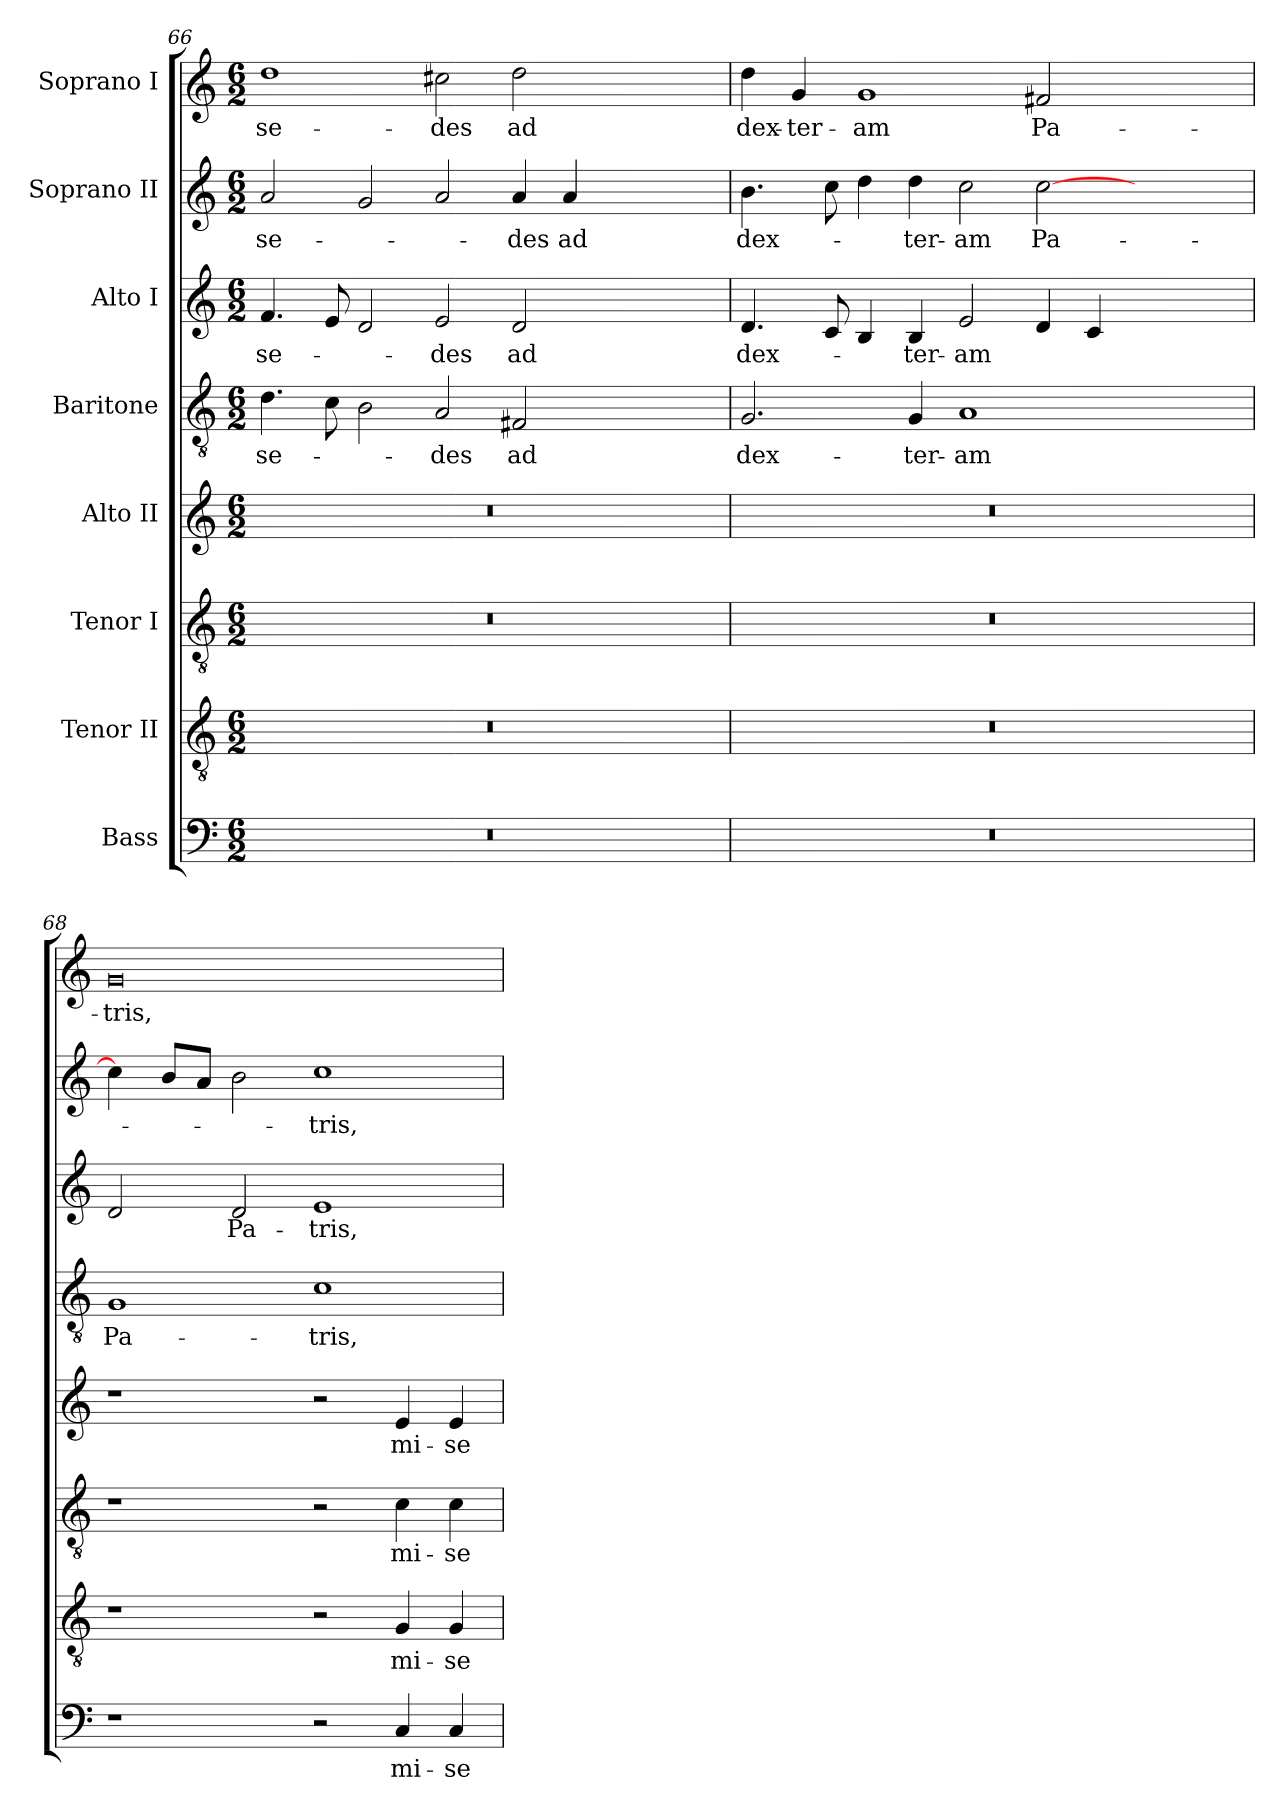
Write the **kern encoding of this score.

**kern	**text	**kern	**text	**kern	**text	**kern	**text	**kern	**text	**kern	**text	**kern	**text	**kern	**text
*part8	*part8	*part7	*part7	*part6	*part6	*part5	*part5	*part4	*part4	*part3	*part3	*part2	*part2	*part1	*part1
*staff8	*staff8	*staff7	*staff7	*staff6	*staff6	*staff5	*staff5	*staff4	*staff4	*staff3	*staff3	*staff2	*staff2	*staff1	*staff1
*I"Bass	*	*I"Tenor II	*	*I"Tenor I	*	*I"Alto II	*	*I"Baritone	*	*I"Alto I	*	*I"Soprano II	*	*I"Soprano I	*
*clefF4	*	*clefGv2	*	*clefGv2	*	*clefG2	*	*clefGv2	*	*clefG2	*	*clefG2	*	*clefG2	*
*ITrd7c12	*	*ITrd7c12	*	*ITrd7c12	*	*	*	*ITrd7c12	*	*	*	*	*	*	*
*k[]	*	*k[]	*	*k[]	*	*k[]	*	*k[]	*	*k[]	*	*k[]	*	*k[]	*
*C:	*	*C:	*	*C:	*	*C:	*	*C:	*	*C:	*	*C:	*	*C:	*
*M6/2	*	*M6/2	*	*M6/2	*	*M6/2	*	*M6/2	*	*M6/2	*	*M6/2	*	*M6/2	*
=66	=66	=66	=66	=66	=66	=66	=66	=66	=66	=66	=66	=66	=66	=66	=66
!LO:N:vis=1	!	!LO:N:vis=1	!	!LO:N:vis=1	!	!LO:N:vis=1	!	!	!	!	!	!	!	!	!
!	!	!	!	!	!	!	!	!	!LO:LY:b:color=#000000	!	!	!	!	!	!
!	!	!	!	!	!	!	!	!	!	!	!LO:LY:b:color=#000000	!	!	!	!
!	!	!	!	!	!	!	!	!	!	!	!	!	!LO:LY:b:color=#000000	!	!
!	!	!	!	!	!	!	!	!	!	!	!	!	!	!	!LO:LY:b:color=#000000
0.r	.	0.r	.	0.r	.	0.r	.	4.Di\	se-	4.fi/	se-	2ai/	se-	1ddi	se-
.	.	.	.	.	.	.	.	8Ci\	.	8ei/	.	.	.	.	.
.	.	.	.	.	.	.	.	2BBi\	.	2di/	.	2gi/	.	.	.
!	!	!	!	!	!	!	!	!	!LO:LY:b:color=#000000	!	!	!	!	!	!
!	!	!	!	!	!	!	!	!	!	!	!LO:LY:b:color=#000000	!	!	!	!
!	!	!	!	!	!	!	!	!	!	!	!	!	!	!	!LO:LY:b:color=#000000
.	.	.	.	.	.	.	.	2AAi/	-des	2ei/	-des	2ai/	.	2cc#Xi\	-des
!	!	!	!	!	!	!	!	!	!LO:LY:b:color=#000000	!	!	!	!	!	!
!	!	!	!	!	!	!	!	!	!	!	!LO:LY:b:color=#000000	!	!	!	!
!	!	!	!	!	!	!	!	!	!	!	!	!	!LO:LY:b:color=#000000	!	!
!	!	!	!	!	!	!	!	!	!	!	!	!	!	!	!LO:LY:b:color=#000000
.	.	.	.	.	.	.	.	2FF#Xi/	ad	2di/	ad	4ai/	-des	2ddi\	ad
!	!	!	!	!	!	!	!	!	!	!	!	!	!LO:LY:b:color=#000000	!	!
.	.	.	.	.	.	.	.	.	.	.	.	4ai/	ad	.	.
.	.	.	.	.	.	.	.	1ryy	.	1ryy	.	1ryy	.	1ryy	.
!!LO:LB:g=z
=67	=67	=67	=67	=67	=67	=67	=67	=67	=67	=67	=67	=67	=67	=67	=67
!LO:N:vis=1	!	!LO:N:vis=1	!	!LO:N:vis=1	!	!LO:N:vis=1	!	!	!	!	!	!	!	!	!
!	!	!	!	!	!	!	!	!	!LO:LY:b:color=#000000	!	!	!	!	!	!
!	!	!	!	!	!	!	!	!	!	!	!LO:LY:b:color=#000000	!	!	!	!
!	!	!	!	!	!	!	!	!	!	!	!	!	!LO:LY:b:color=#000000	!	!
!	!	!	!	!	!	!	!	!	!	!	!	!	!	!	!LO:LY:b:color=#000000
0.r	.	0.r	.	0.r	.	0.r	.	2.GGi/	dex-	4.di/	dex-	4.bi\	dex-	4ddi\	dex-
!	!	!	!	!	!	!	!	!	!	!	!	!	!	!	!LO:LY:b:color=#000000
.	.	.	.	.	.	.	.	.	.	.	.	.	.	4gi/	-ter-
.	.	.	.	.	.	.	.	.	.	8ci/	.	8cci\	.	.	.
!	!	!	!	!	!	!	!	!	!	!	!	!	!	!	!LO:LY:b:color=#000000
.	.	.	.	.	.	.	.	.	.	4Bi/	.	4ddi\	.	1gi	-am
!	!	!	!	!	!	!	!	!	!LO:LY:b:color=#000000	!	!	!	!	!	!
!	!	!	!	!	!	!	!	!	!	!	!LO:LY:b:color=#000000	!	!	!	!
!	!	!	!	!	!	!	!	!	!	!	!	!	!LO:LY:b:color=#000000	!	!
.	.	.	.	.	.	.	.	4GGi/	-ter-	4Bi/	-ter-	4ddi\	-ter-	.	.
!	!	!	!	!	!	!	!	!	!LO:LY:b:color=#000000	!	!	!	!	!	!
!	!	!	!	!	!	!	!	!	!	!	!LO:LY:b:color=#000000	!	!	!	!
!	!	!	!	!	!	!	!	!	!	!	!	!	!LO:LY:b:color=#000000	!	!
.	.	.	.	.	.	.	.	1AAi	-am	2ei/	-am	2cci\	-am	.	.
!	!	!	!	!	!	!	!	!	!	!	!	!	!LO:LY:b:color=#000000	!	!
!	!	!	!	!	!	!	!	!	!	!	!	!	!	!	!LO:LY:b:color=#000000
.	.	.	.	.	.	.	.	.	.	4di/	.	[>2cci\	Pa-	2f#Xi/	Pa-
.	.	.	.	.	.	.	.	.	.	4ci/	.	.	.	.	.
.	.	.	.	.	.	.	.	1ryy	.	1ryy	.	1ryy	.	1ryy	.
=68	=68	=68	=68	=68	=68	=68	=68	=68	=68	=68	=68	=68	=68	=68	=68
!	!	!	!	!	!	!	!	!	!LO:LY:b:color=#000000	!	!	!	!	!	!
!	!	!	!	!	!	!	!	!	!	!	!	!	!	!	!LO:LY:b:color=#000000
1r	.	1r	.	1r	.	1r	.	1GGi	Pa-	2di/	.	4cci\]	.	0gi	-tris,
.	.	.	.	.	.	.	.	.	.	.	.	8bi/L	.	.	.
.	.	.	.	.	.	.	.	.	.	.	.	8ai/J	.	.	.
!	!	!	!	!	!	!	!	!	!	!	!LO:LY:b:color=#000000	!	!	!	!
.	.	.	.	.	.	.	.	.	.	2di/	Pa-	2bi\	.	.	.
!	!	!	!	!	!	!	!	!	!LO:LY:b:color=#000000	!	!	!	!	!	!
!	!	!	!	!	!	!	!	!	!	!	!LO:LY:b:color=#000000	!	!	!	!
!	!	!	!	!	!	!	!	!	!	!	!	!	!LO:LY:b:color=#000000	!	!
2r	.	2r	.	2r	.	2r	.	1Ci	-tris,	1ei	-tris,	1cci	-tris,	.	.
!	!LO:LY:b:color=#000000	!	!	!	!	!	!	!	!	!	!	!	!	!	!
!	!	!	!LO:LY:b:color=#000000	!	!	!	!	!	!	!	!	!	!	!	!
!	!	!	!	!	!LO:LY:b:color=#000000	!	!	!	!	!	!	!	!	!	!
!	!	!	!	!	!	!	!LO:LY:b:color=#000000	!	!	!	!	!	!	!	!
4CCi/	mi-	4GGi/	mi-	4Ci\	mi-	4ei/	mi-	.	.	.	.	.	.	.	.
!	!LO:LY:b:color=#000000	!	!	!	!	!	!	!	!	!	!	!	!	!	!
!	!	!	!LO:LY:b:color=#000000	!	!	!	!	!	!	!	!	!	!	!	!
!	!	!	!	!	!LO:LY:b:color=#000000	!	!	!	!	!	!	!	!	!	!
!	!	!	!	!	!	!	!LO:LY:b:color=#000000	!	!	!	!	!	!	!	!
4CCi/	-se-	4GGi/	-se-	4Ci\	-se-	4ei/	-se-	.	.	.	.	.	.	.	.
=	=	=	=	=	=	=	=	=	=	=	=	=	=	=	=
*-	*-	*-	*-	*-	*-	*-	*-	*-	*-	*-	*-	*-	*-	*-	*-
